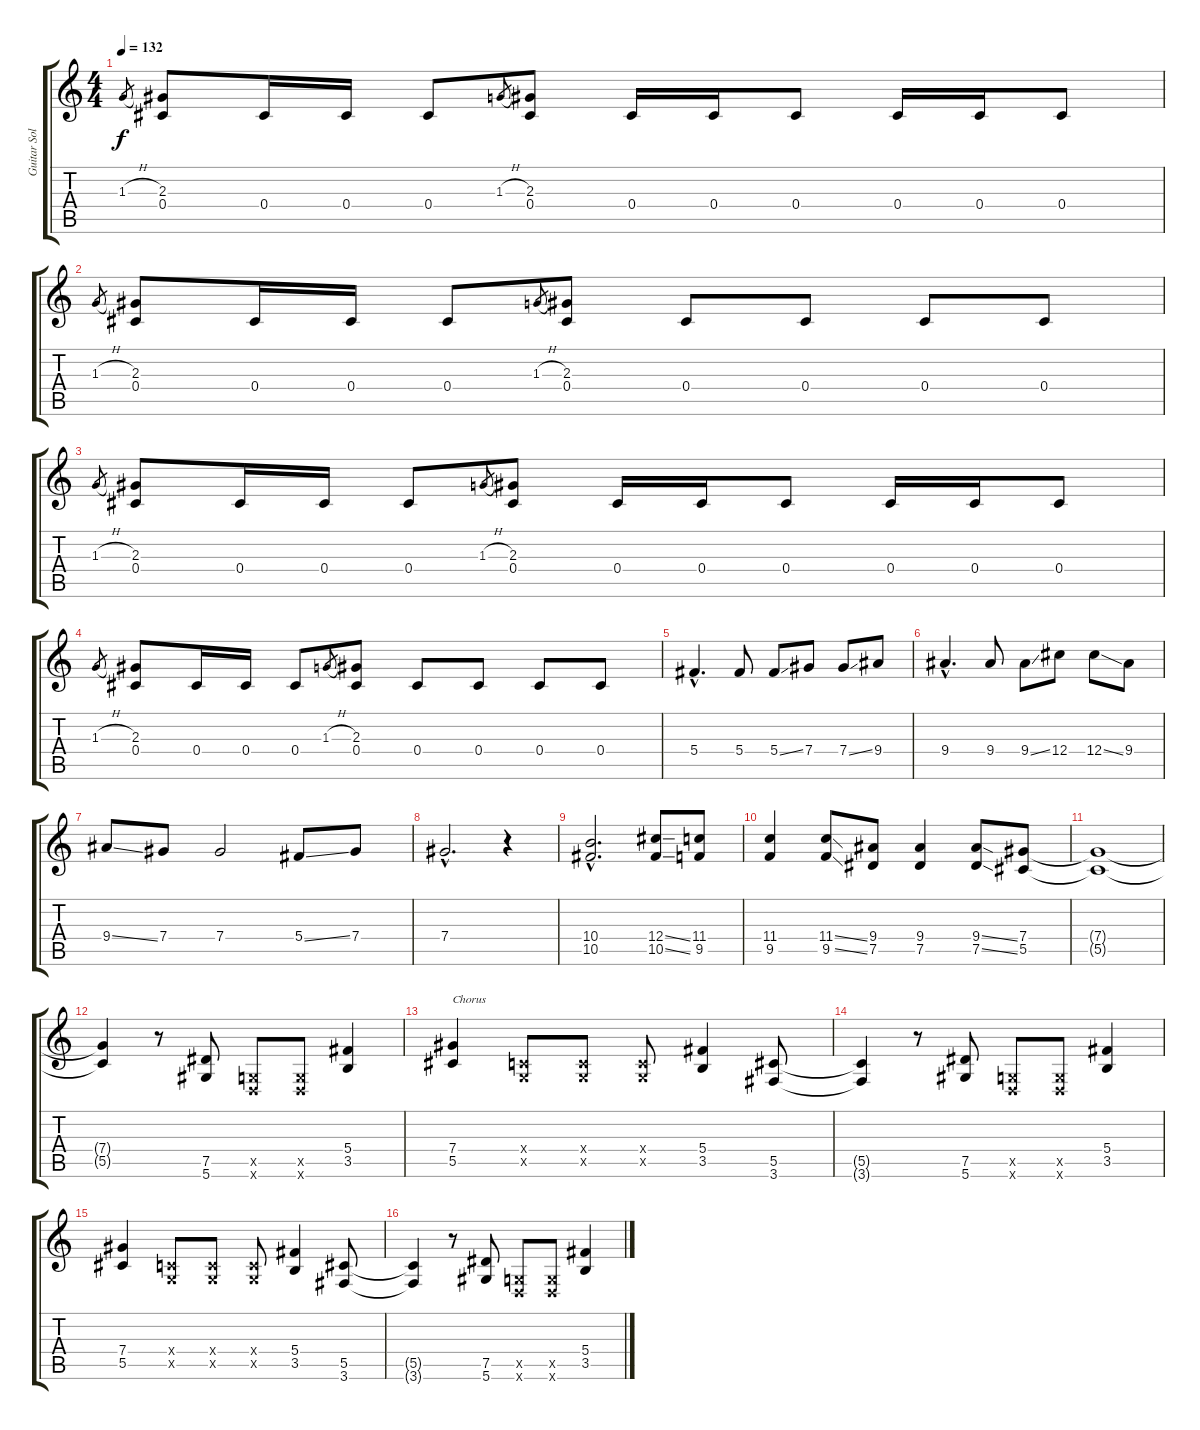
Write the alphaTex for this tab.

\track ("Guitar Solo" "Guitar Sol") {instrument distortionguitar}
\staff {score tabs}
\tuning (Eb4 Bb3 Gb3 Db3 Ab2 Eb2) {hide}
\ts (4 4)
\tempo 132
\clef g2
\ks c
1.3{h}.8{gr dy f} (2.3 0.4).8 0.4.16 0.4.16 0.4.8 1.3{h}.8{gr} (2.3 0.4).8 0.4.16 0.4.16 0.4.8 0.4.16 0.4.16 0.4.8 |
1.3{h}.8{gr} (2.3 0.4).8 0.4.16 0.4.16 0.4.8 1.3{h}.8{gr} (2.3 0.4).8 0.4.8 0.4.8 0.4.8 0.4.8 |
1.3{h}.8{gr} (2.3 0.4).8 0.4.16 0.4.16 0.4.8 1.3{h}.8{gr} (2.3 0.4).8 0.4.16 0.4.16 0.4.8 0.4.16 0.4.16 0.4.8 |
1.3{h}.8{gr} (2.3 0.4).8 0.4.16 0.4.16 0.4.8 1.3{h}.8{gr} (2.3 0.4).8 0.4.8 0.4.8 0.4.8 0.4.8 |
5.4{hac}.4{d} 5.4.8 5.4{ss}.8 7.4.8 7.4{ss}.8 9.4.8 |
9.4{hac}.4{d} 9.4.8 9.4{ss}.8 12.4.8 12.4{ss}.8 9.4.8 |
9.4{ss}.8 7.4.8 7.4.2 5.4{ss}.8 7.4.8 |
7.4{hac}.2{d} r.4 |
(10.4{hac} 10.5{hac}).2{d} (12.4{ss} 10.5{ss}).8 (11.4 9.5).8 |
(11.4 9.5).4 (11.4{ss} 9.5{ss}).8 (9.4 7.5).8 (9.4 7.5).4 (9.4{ss} 7.5{ss}).8 (7.4 5.5).8 |
(7.4{t} 5.5{t}).1 |
(7.4{t} 5.5{t}).4 r.8 (7.5 5.6).8 (-1.5{x} -1.6{x}).8 (-1.5{x} -1.6{x}).8 (5.4 3.5).4 |
(7.4 5.5).4{txt "Chorus"} (-1.4{x} -1.5{x}).8 (-1.4{x} -1.5{x}).8 (-1.4{x} -1.5{x}).8 (5.4 3.5).4 (5.5 3.6).8 |
(5.5{t} 3.6{t}).4 r.8 (7.5 5.6).8 (-1.5{x} -1.6{x}).8 (-1.5{x} -1.6{x}).8 (5.4 3.5).4 |
(7.4 5.5).4 (-1.4{x} -1.5{x}).8 (-1.4{x} -1.5{x}).8 (-1.4{x} -1.5{x}).8 (5.4 3.5).4 (5.5 3.6).8 |
(5.5{t} 3.6{t}).4 r.8 (7.5 5.6).8 (-1.5{x} -1.6{x}).8 (-1.5{x} -1.6{x}).8 (5.4 3.5).4
